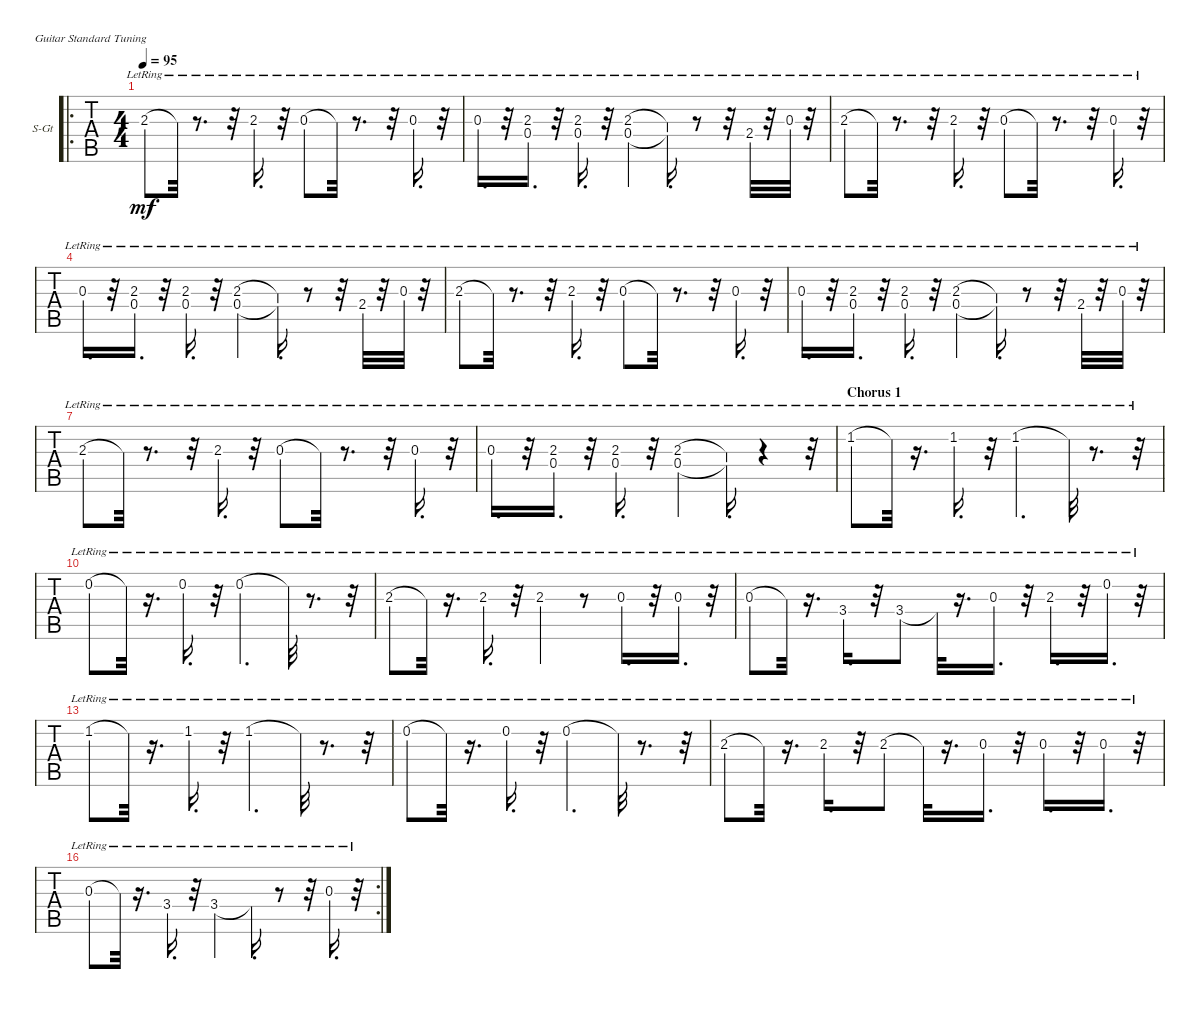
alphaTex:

\bracketExtendMode nobrackets
\firstSystemTrackNameOrientation horizontal
\otherSystemsTrackNameOrientation horizontal
\defaultBarNumberDisplay FirstOfSystem
\track ("Synth 2" "S-Gt") {instrument stringensemble1}
\staff {tabs}
\tuning (E4 B3 G3 D3 A2 E2)
\displaytranspose 12
\ro
\ts (4 4)
\tempo 95
\clef g2
\scale
0.251586
\ks c
2.3{lr}.8{dy mf} 2.3{lr t}.32 r.8{d} r.32 2.3{lr}.16{d} r.32 0.3{lr}.8 0.3{lr t}.32 r.8{d} r.32 0.3{lr}.16{d} r.32 |
\scale
0.254757 0.3{lr}.16{d} r.32 (2.3{lr} 0.4{lr}).16{d} r.32 (2.3{lr} 0.4{lr}).16{d} r.32 (2.3{lr} 0.4{lr}).4 (2.3{lr t} 0.4{lr t}).16{d} r.8 r.32 2.4{lr}.32 r.32 0.3{lr}.32 r.32 |
\scale
0.238901 2.3{lr}.8 2.3{lr t}.32 r.8{d} r.32 2.3{lr}.16{d} r.32 0.3{lr}.8 0.3{lr t}.32 r.8{d} r.32 0.3{lr}.16{d} r.32 |
\scale
0.254757 0.3{lr}.16{d} r.32 (2.3{lr} 0.4{lr}).16{d} r.32 (2.3{lr} 0.4{lr}).16{d} r.32 (2.3{lr} 0.4{lr}).4 (2.3{lr t} 0.4{lr t}).16{d} r.8 r.32 2.4{lr}.32 r.32 0.3{lr}.32 r.32 |
\scale
0.25139 2.3{lr}.8 2.3{lr t}.32 r.8{d} r.32 2.3{lr}.16{d} r.32 0.3{lr}.8 0.3{lr t}.32 r.8{d} r.32 0.3{lr}.16{d} r.32 |
\scale
0.268076 0.3{lr}.16{d} r.32 (2.3{lr} 0.4{lr}).16{d} r.32 (2.3{lr} 0.4{lr}).16{d} r.32 (2.3{lr} 0.4{lr}).4 (2.3{lr t} 0.4{lr t}).16{d} r.8 r.32 2.4{lr}.32 r.32 0.3{lr}.32 r.32 |
\scale
0.25139 2.3{lr}.8 2.3{lr t}.32 r.8{d} r.32 2.3{lr}.16{d} r.32 0.3{lr}.8 0.3{lr t}.32 r.8{d} r.32 0.3{lr}.16{d} r.32 |
\scale
0.229143 0.3{lr}.16{d} r.32 (2.3{lr} 0.4{lr}).16{d} r.32 (2.3{lr} 0.4{lr}).16{d} r.32 (2.3{lr} 0.4{lr}).4 (2.3{lr t} 0.4{lr t}).16{d} r.4 r.32 |
\section ("" "Chorus 1")
\scale
0.217833 1.2{lr}.8 1.2{lr t}.32 r.16{d} 1.2{lr}.16{d} r.32 1.2{lr}.4{d} 1.2{lr t}.32 r.8{d} r.32 |
\scale
0.233634 0.2{lr}.8 0.2{lr t}.32 r.16{d} 0.2{lr}.16{d} r.32 0.2{lr}.4{d} 0.2{lr t}.32 r.8{d} r.32 |
\scale
0.247178 2.3{lr}.8 2.3{lr t}.32 r.16{d} 2.3{lr}.16{d} r.32 2.3{lr}.4 r.8 0.3{lr}.16{d} r.32 0.3{lr}.16{d} r.32 |
\scale
0.301354 0.3{lr}.8 0.3{lr t}.32 r.16{d} 3.4{lr}.16{d} r.32 3.4{lr}.8 3.4{lr t}.32 r.16{d} 0.3{lr}.16{d} r.32 2.3{lr}.16{d} r.32 0.2{lr}.16{d} r.32 |
\scale
0.217098 1.2{lr}.8 1.2{lr t}.32 r.16{d} 1.2{lr}.16{d} r.32 1.2{lr}.4{d} 1.2{lr t}.32 r.8{d} r.32 |
\scale
0.232846 0.2{lr}.8 0.2{lr t}.32 r.16{d} 0.2{lr}.16{d} r.32 0.2{lr}.4{d} 0.2{lr t}.32 r.8{d} r.32 |
\scale
0.278965 2.3{lr}.8 2.3{lr t}.32 r.16{d} 2.3{lr}.16{d} r.32 2.3{lr}.8 2.3{lr t}.32 r.16{d} 0.3{lr}.16{d} r.32 0.3{lr}.16{d} r.32 0.3{lr}.16{d} r.32 |
\rc 2
\scale
0.271091 0.3{lr}.8 0.3{lr t}.32 r.16{d} 3.4{lr}.16{d} r.32 3.4{lr}.4 3.4{lr t}.16{d} r.8 r.32 0.3{lr}.16{d} r.32
